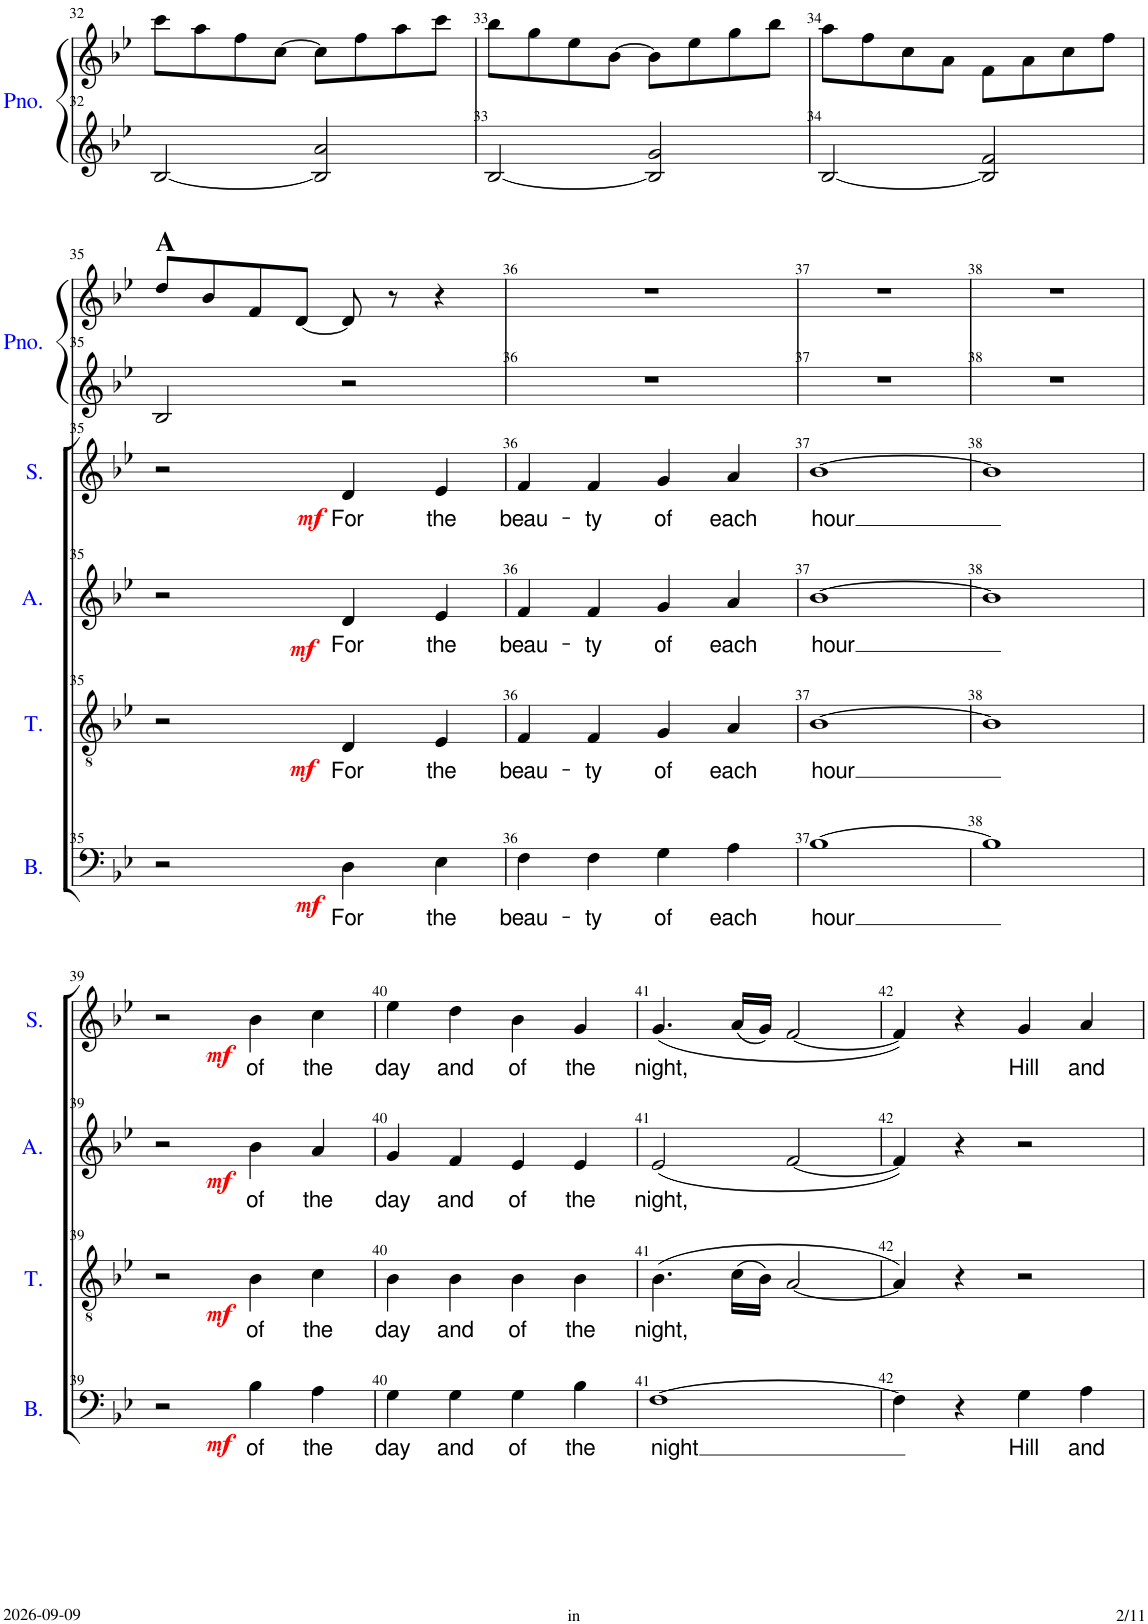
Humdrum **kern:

**kern	**text	**dynam	**kern	**text	**dynam	**kern	**text	**dynam	**kern	**text	**dynam	**kern	**kern
*part5	*part5	*part5	*part4	*part4	*part4	*part3	*part3	*part3	*part2	*part2	*part2	*part1	*part1
*staff6	*staff6	*staff6	*staff5	*staff5	*staff5	*staff4	*staff4	*staff4	*staff3	*staff3	*staff3	*staff2	*staff1
*I"Bass	*	*	*I"Tenor	*	*	*I"Alto	*	*	*I"Soprano	*	*	*I"Piano	*
*I'B.	*	*	*I'T.	*	*	*I'A.	*	*	*I'S.	*	*	*I'Pno.	*
!!LO:PB:g=z
*clefF4	*	*	*clefF4	*	*	*clefG2	*	*	*clefG2	*	*	*clefG2	*clefG2
*k[b-e-]	*	*	*k[b-e-]	*	*	*k[b-e-]	*	*	*k[b-e-]	*	*	*k[b-e-]	*k[b-e-]
*M2/2	*	*	*M2/2	*	*	*M2/2	*	*	*M2/2	*	*	*M2/2	*M2/2
=32	=32	=32	=32	=32	=32	=32	=32	=32	=32	=32	=32	=32	=32
1r	.	.	1r	.	.	1r	.	.	1r	.	.	[2B-/	8ccc\L
.	.	.	.	.	.	.	.	.	.	.	.	.	8aa\
.	.	.	.	.	.	.	.	.	.	.	.	.	8ff\
.	.	.	.	.	.	.	.	.	.	.	.	.	[8cc\J
.	.	.	.	.	.	.	.	.	.	.	.	2B-/] 2a/	8cc\L]
.	.	.	.	.	.	.	.	.	.	.	.	.	8ff\
.	.	.	.	.	.	.	.	.	.	.	.	.	8aa\
.	.	.	.	.	.	.	.	.	.	.	.	.	8ccc\J
=33	=33	=33	=33	=33	=33	=33	=33	=33	=33	=33	=33	=33	=33
1r	.	.	1r	.	.	1r	.	.	1r	.	.	[2B-/	8bb-\L
.	.	.	.	.	.	.	.	.	.	.	.	.	8gg\
.	.	.	.	.	.	.	.	.	.	.	.	.	8ee-\
.	.	.	.	.	.	.	.	.	.	.	.	.	[8b-\J
.	.	.	.	.	.	.	.	.	.	.	.	2B-/] 2g/	8b-\L]
.	.	.	.	.	.	.	.	.	.	.	.	.	8ee-\
.	.	.	.	.	.	.	.	.	.	.	.	.	8gg\
.	.	.	.	.	.	.	.	.	.	.	.	.	8bb-\J
=34	=34	=34	=34	=34	=34	=34	=34	=34	=34	=34	=34	=34	=34
1r	.	.	1r	.	.	1r	.	.	1r	.	.	[2B-/	8aa\L
.	.	.	.	.	.	.	.	.	.	.	.	.	8ff\
.	.	.	.	.	.	.	.	.	.	.	.	.	8cc\
.	.	.	.	.	.	.	.	.	.	.	.	.	8a\J
.	.	.	.	.	.	.	.	.	.	.	.	2B-/] 2f/	8f\L
.	.	.	.	.	.	.	.	.	.	.	.	.	8a\
.	.	.	.	.	.	.	.	.	.	.	.	.	8cc\
.	.	.	.	.	.	.	.	.	.	.	.	.	8ff\J
!!LO:LB:g=z
=35	=35	=35	=35	=35	=35	=35	=35	=35	=35	=35	=35	=35	=35
*	*	*	*clefGv2	*	*	*	*	*	*	*	*	*	*
!	!	!	!	!	!	!	!	!	!	!	!	!	!LO:TX:a:B:t=A
2r	.	.	2r	.	.	2r	.	.	2r	.	.	2B-/	8dd/L
.	.	.	.	.	.	.	.	.	.	.	.	.	8b-/
.	.	.	.	.	.	.	.	.	.	.	.	.	8f/
.	.	.	.	.	.	.	.	.	.	.	.	.	[8d/J
!	!LO:LY:b	!LO:DY:b	!	!LO:LY:b	!LO:DY:b	!	!LO:LY:b	!LO:DY:b	!	!LO:LY:b	!LO:DY:b	!	!
4D\	For	mf	4D/	For	mf	4d/	For	mf	4d/	For	mf	2r	8d/]
.	.	.	.	.	.	.	.	.	.	.	.	.	8r
!	!LO:LY:b	!	!	!LO:LY:b	!	!	!LO:LY:b	!	!	!LO:LY:b	!	!	!
4E-\	the	.	4E-/	the	.	4e-/	the	.	4e-/	the	.	.	4r
=36	=36	=36	=36	=36	=36	=36	=36	=36	=36	=36	=36	=36	=36
!	!LO:LY:b	!	!	!LO:LY:b	!	!	!LO:LY:b	!	!	!LO:LY:b	!	!	!
4F\	beau-	.	4F/	beau-	.	4f/	beau-	.	4f/	beau-	.	1r	1r
!	!LO:LY:b	!	!	!LO:LY:b	!	!	!LO:LY:b	!	!	!LO:LY:b	!	!	!
4F\	-ty	.	4F/	-ty	.	4f/	-ty	.	4f/	-ty	.	.	.
!	!LO:LY:b	!	!	!LO:LY:b	!	!	!LO:LY:b	!	!	!LO:LY:b	!	!	!
4G\	of	.	4G/	of	.	4g/	of	.	4g/	of	.	.	.
!	!LO:LY:b	!	!	!LO:LY:b	!	!	!LO:LY:b	!	!	!LO:LY:b	!	!	!
4A\	each	.	4A/	each	.	4a/	each	.	4a/	each	.	.	.
=37	=37	=37	=37	=37	=37	=37	=37	=37	=37	=37	=37	=37	=37
!	!LO:LY:b	!	!	!LO:LY:b	!	!	!LO:LY:b	!	!	!LO:LY:b	!	!	!
[1B-	hour	.	[1B-	hour	.	[1b-	hour	.	[1b-	hour	.	1r	1r
=38	=38	=38	=38	=38	=38	=38	=38	=38	=38	=38	=38	=38	=38
1B-]	.	.	1B-]	.	.	1b-]	.	.	1b-]	.	.	1r	1r
!!LO:LB:g=z
=39	=39	=39	=39	=39	=39	=39	=39	=39	=39	=39	=39	=39	=39
2r	.	.	2r	.	.	2r	.	.	2r	.	.	1r	1r
!	!LO:LY:b	!LO:DY:b	!	!LO:LY:b	!LO:DY:b	!	!LO:LY:b	!LO:DY:b	!	!LO:LY:b	!LO:DY:b	!	!
4B-\	of	mf	4B-\	of	mf	4b-\	of	mf	4b-\	of	mf	.	.
!	!LO:LY:b	!	!	!LO:LY:b	!	!	!LO:LY:b	!	!	!LO:LY:b	!	!	!
4A\	the	.	4c\	the	.	4a/	the	.	4cc\	the	.	.	.
=40	=40	=40	=40	=40	=40	=40	=40	=40	=40	=40	=40	=40	=40
!	!LO:LY:b	!	!	!LO:LY:b	!	!	!LO:LY:b	!	!	!LO:LY:b	!	!	!
4G\	day	.	4B-\	day	.	4g/	day	.	4ee-\	day	.	1r	1r
!	!LO:LY:b	!	!	!LO:LY:b	!	!	!LO:LY:b	!	!	!LO:LY:b	!	!	!
4G\	and	.	4B-\	and	.	4f/	and	.	4dd\	and	.	.	.
!	!LO:LY:b	!	!	!LO:LY:b	!	!	!LO:LY:b	!	!	!LO:LY:b	!	!	!
4G\	of	.	4B-\	of	.	4e-/	of	.	4b-\	of	.	.	.
!	!LO:LY:b	!	!	!LO:LY:b	!	!	!LO:LY:b	!	!	!LO:LY:b	!	!	!
4B-\	the	.	4B-\	the	.	4e-/	the	.	4g/	the	.	.	.
=41	=41	=41	=41	=41	=41	=41	=41	=41	=41	=41	=41	=41	=41
!	!LO:LY:b	!	!	!LO:LY:b	!	!	!LO:LY:b	!	!	!LO:LY:b	!	!	!
[1F	night	.	(4.B-\	night,	.	(2e-/	night,	.	(4.g/	night,	.	1r	1r
.	.	.	(16c\LL	.	.	.	.	.	(16a/LL	.	.	.	.
.	.	.	16B-\JJ)	.	.	.	.	.	16g/JJ)	.	.	.	.
.	.	.	[2A/	.	.	[2f/	.	.	[2f/	.	.	.	.
=42	=42	=42	=42	=42	=42	=42	=42	=42	=42	=42	=42	=42	=42
4F\]	.	.	4A/])	.	.	4f/])	.	.	4f/])	.	.	1r	1r
4r	.	.	4r	.	.	4r	.	.	4r	.	.	.	.
!	!LO:LY:b	!	!	!	!	!	!	!	!	!LO:LY:b	!	!	!
4G\	Hill	.	2r	.	.	2r	.	.	4g/	Hill	.	.	.
!	!LO:LY:b	!	!	!	!	!	!	!	!	!LO:LY:b	!	!	!
4A\	and	.	.	.	.	.	.	.	4a/	and	.	.	.
=	=	=	=	=	=	=	=	=	=	=	=	=	=
*-	*-	*-	*-	*-	*-	*-	*-	*-	*-	*-	*-	*-	*-
